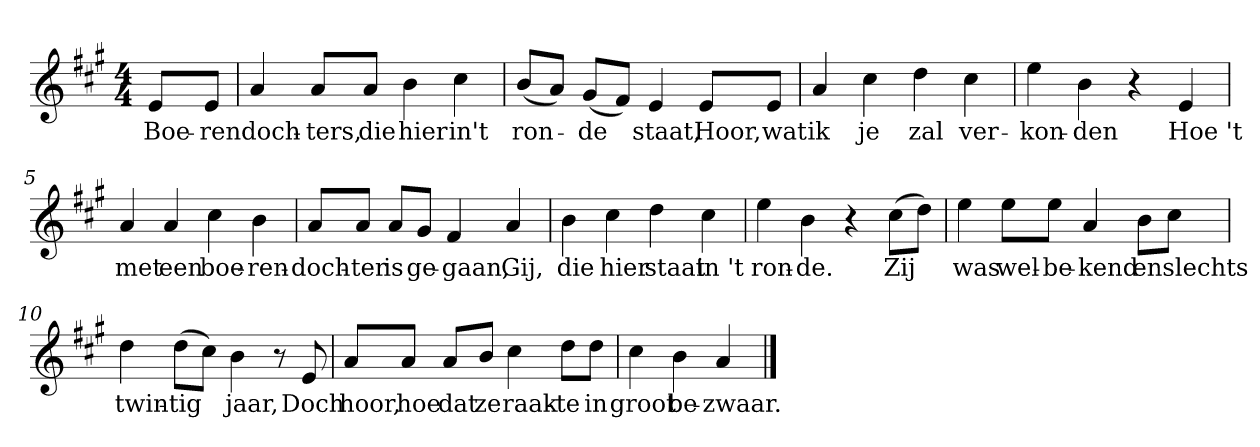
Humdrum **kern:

**kern	**text
*part1	*part1
*staff1	*staff1
*clefG2	*
*k[f#c#g#]	*
*A:	*
*M4/4	*
*MM120	*
=	=
8e/L	Boe-
8e/J	-ren
=1	=1
4a	doch-
8a/L	-ters,
8a/J	die
4b	hier
4cc#	in't
=2	=2
(8b/L	ron-
8a/J)	.
(8g#/L	-de
8f#/J)	.
4e	staat,
8e/L	Hoor,
8e/J	wat
=3	=3
4a	ik
4cc#	je
4dd	zal
4cc#	ver-
=4	=4
4ee	-kon-
4b	-den
4r	.
4e	Hoe 't
=5	=5
4a	met
4a	een
4cc#	boe-
4b	-ren-
=6	=6
8a/L	-doch-
8a/J	-ter
8a/L	is
8g#/J	ge-
4f#	-gaan,
4a	Gij,
=7	=7
4b	die
4cc#	hier
4dd	staat
4cc#	in 't
=8	=8
4ee	ron-
4b	-de.
4r	.
(8cc#\L	Zij
8dd\J)	.
=9	=9
4ee	was
8ee\L	wel-
8ee\J	-be-
4a	-kend
8b\L	en
8cc#\J	slechts
=10	=10
4dd	twin-
(8dd\L	-tig
8cc#\J)	.
4b	jaar,
8r	.
8e	Doch
=11	=11
8a/L	hoor,
8a/J	hoe
8a/L	dat
8b/J	ze
4cc#	raak-
8dd\L	-te
8dd\J	in
=12	=12
4cc#	groot
4b	be-
4a	-zwaar.
==	==
*-	*-
